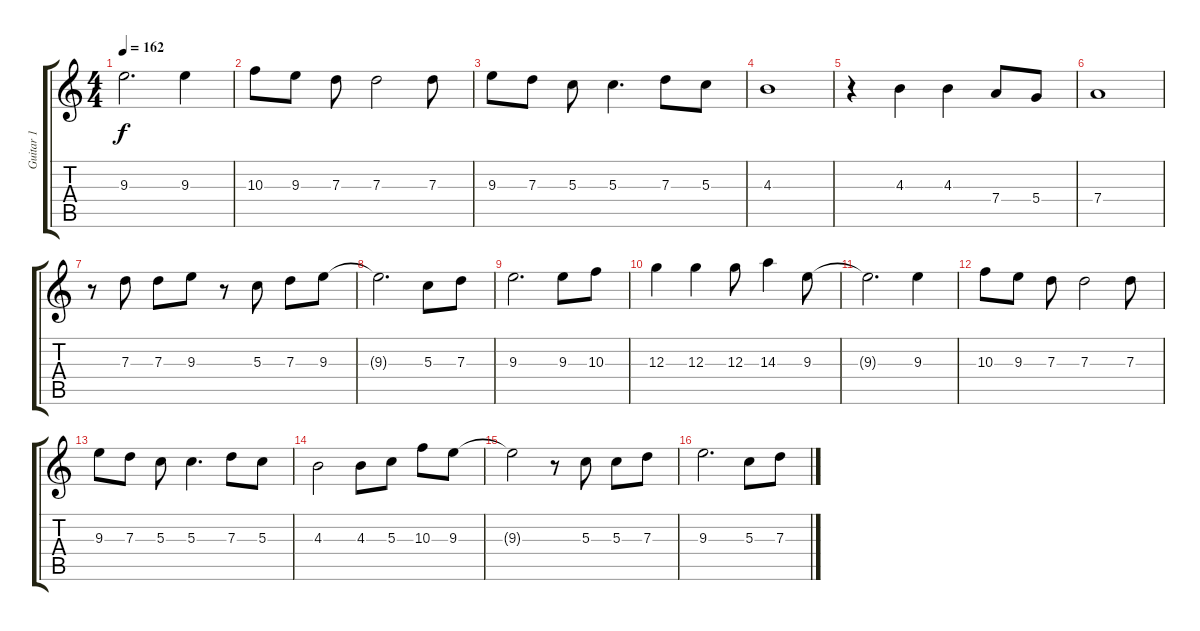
\track ("Guitar 1" "Guitar 1") {instrument distortionguitar}
\staff {score tabs}
\tuning (E4 B3 G3 D3 A2 E2) {hide}
\ts (4 4)
\tempo 162
\clef g2
\ks c
9.3{t}.2{d dy f} 9.3.4 |
10.3.8 9.3.8 7.3.8 7.3.2 7.3.8 |
9.3.8 7.3.8 5.3.8 5.3.4{d} 7.3.8 5.3.8 |
4.3.1 |
r.4 4.3.4 4.3.4 7.4.8 5.4.8 |
7.4.1 |
r.8 7.3.8 7.3.8 9.3.8 r.8 5.3.8 7.3.8 9.3.8 |
9.3{t}.2{d} 5.3.8 7.3.8 |
9.3.2{d} 9.3.8 10.3.8 |
12.3.4 12.3.4 12.3.8 14.3.4 9.3.8 |
9.3{t}.2{d} 9.3.4 |
10.3.8 9.3.8 7.3.8 7.3.2 7.3.8 |
9.3.8 7.3.8 5.3.8 5.3.4{d} 7.3.8 5.3.8 |
4.3.2 4.3.8 5.3.8 10.3.8 9.3.8 |
9.3{t}.2 r.8 5.3.8 5.3.8 7.3.8 |
9.3.2{d} 5.3.8 7.3.8
